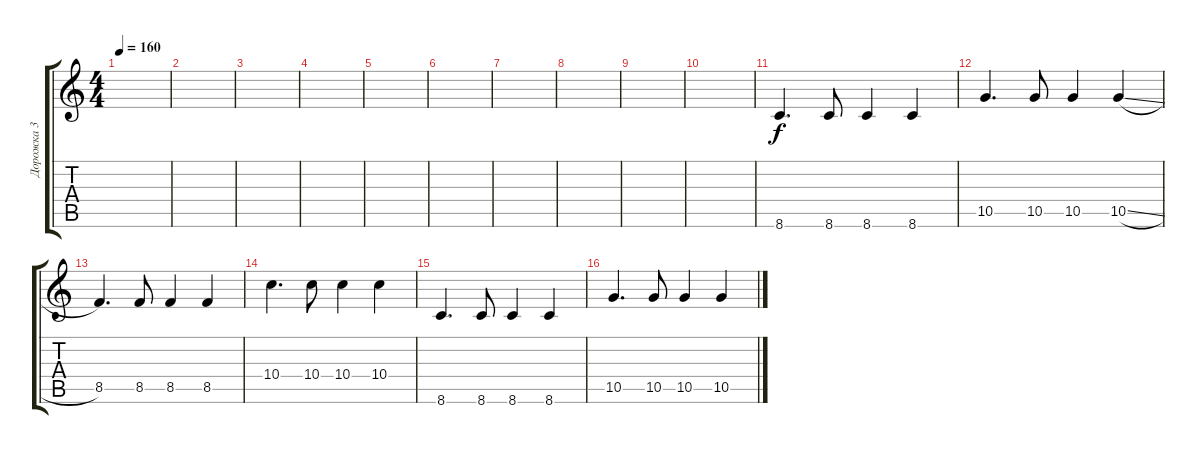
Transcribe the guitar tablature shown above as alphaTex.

\track ("Дорожка 3" "Дорожка 3") {instrument acousticguitarsteel}
\staff {score tabs}
\tuning (E4 B3 G3 D3 A2 E2) {hide}
\ts (4 4)
\tempo 160
\clef g2
\ks c
|
|
|
|
|
|
|
|
|
|
8.6.4{d} 8.6.8 8.6.4 8.6.4 |
10.5.4{d} 10.5.8 10.5.4 10.5{sl}.4 |
8.5.4{d} 8.5.8 8.5.4 8.5.4 |
10.4.4{d} 10.4.8 10.4.4 10.4.4 |
8.6.4{d} 8.6.8 8.6.4 8.6.4 |
10.5.4{d} 10.5.8 10.5.4 10.5{sl}.4
